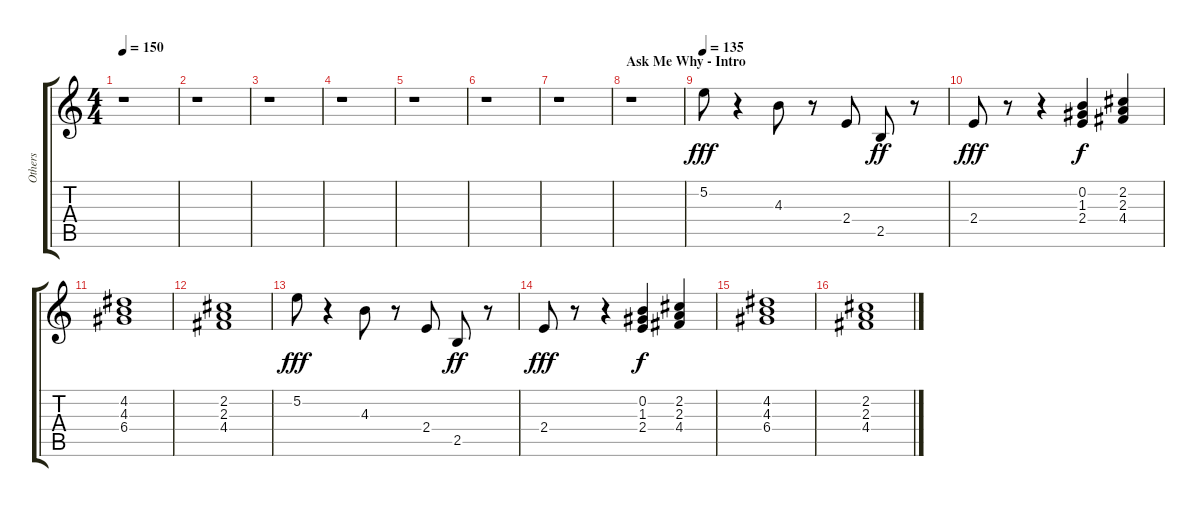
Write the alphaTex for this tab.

\track ("Others" "Others") {instrument acousticguitarnylon}
\staff {score tabs}
\tuning (E4 B3 G3 D3 A2 E2) {hide}
\ts (4 4)
\tempo 150
\clef g2
\ks c
r.1{dy fff} |
r.1 |
r.1 |
r.1 |
r.1 |
r.1 |
r.1 |
\section ("" "Ask Me Why - Intro")
r.1{volume 13 instrument acousticguitarsteel} |
\tempo 135
5.2.8 r.4 4.3.8 r.8 2.4.8 2.5.8{dy ff} r.8 |
2.4.8{dy fff} r.8 r.4 (0.2 1.3 2.4).4{dy f} (2.2 2.3 4.4).4 |
(4.2 4.3 6.4).1 |
(2.2 2.3 4.4).1 |
5.2.8{dy fff} r.4 4.3.8 r.8 2.4.8 2.5.8{dy ff} r.8 |
2.4.8{dy fff} r.8 r.4 (0.2 1.3 2.4).4{dy f} (2.2 2.3 4.4).4 |
(4.2 4.3 6.4).1 |
(2.2 2.3 4.4).1
